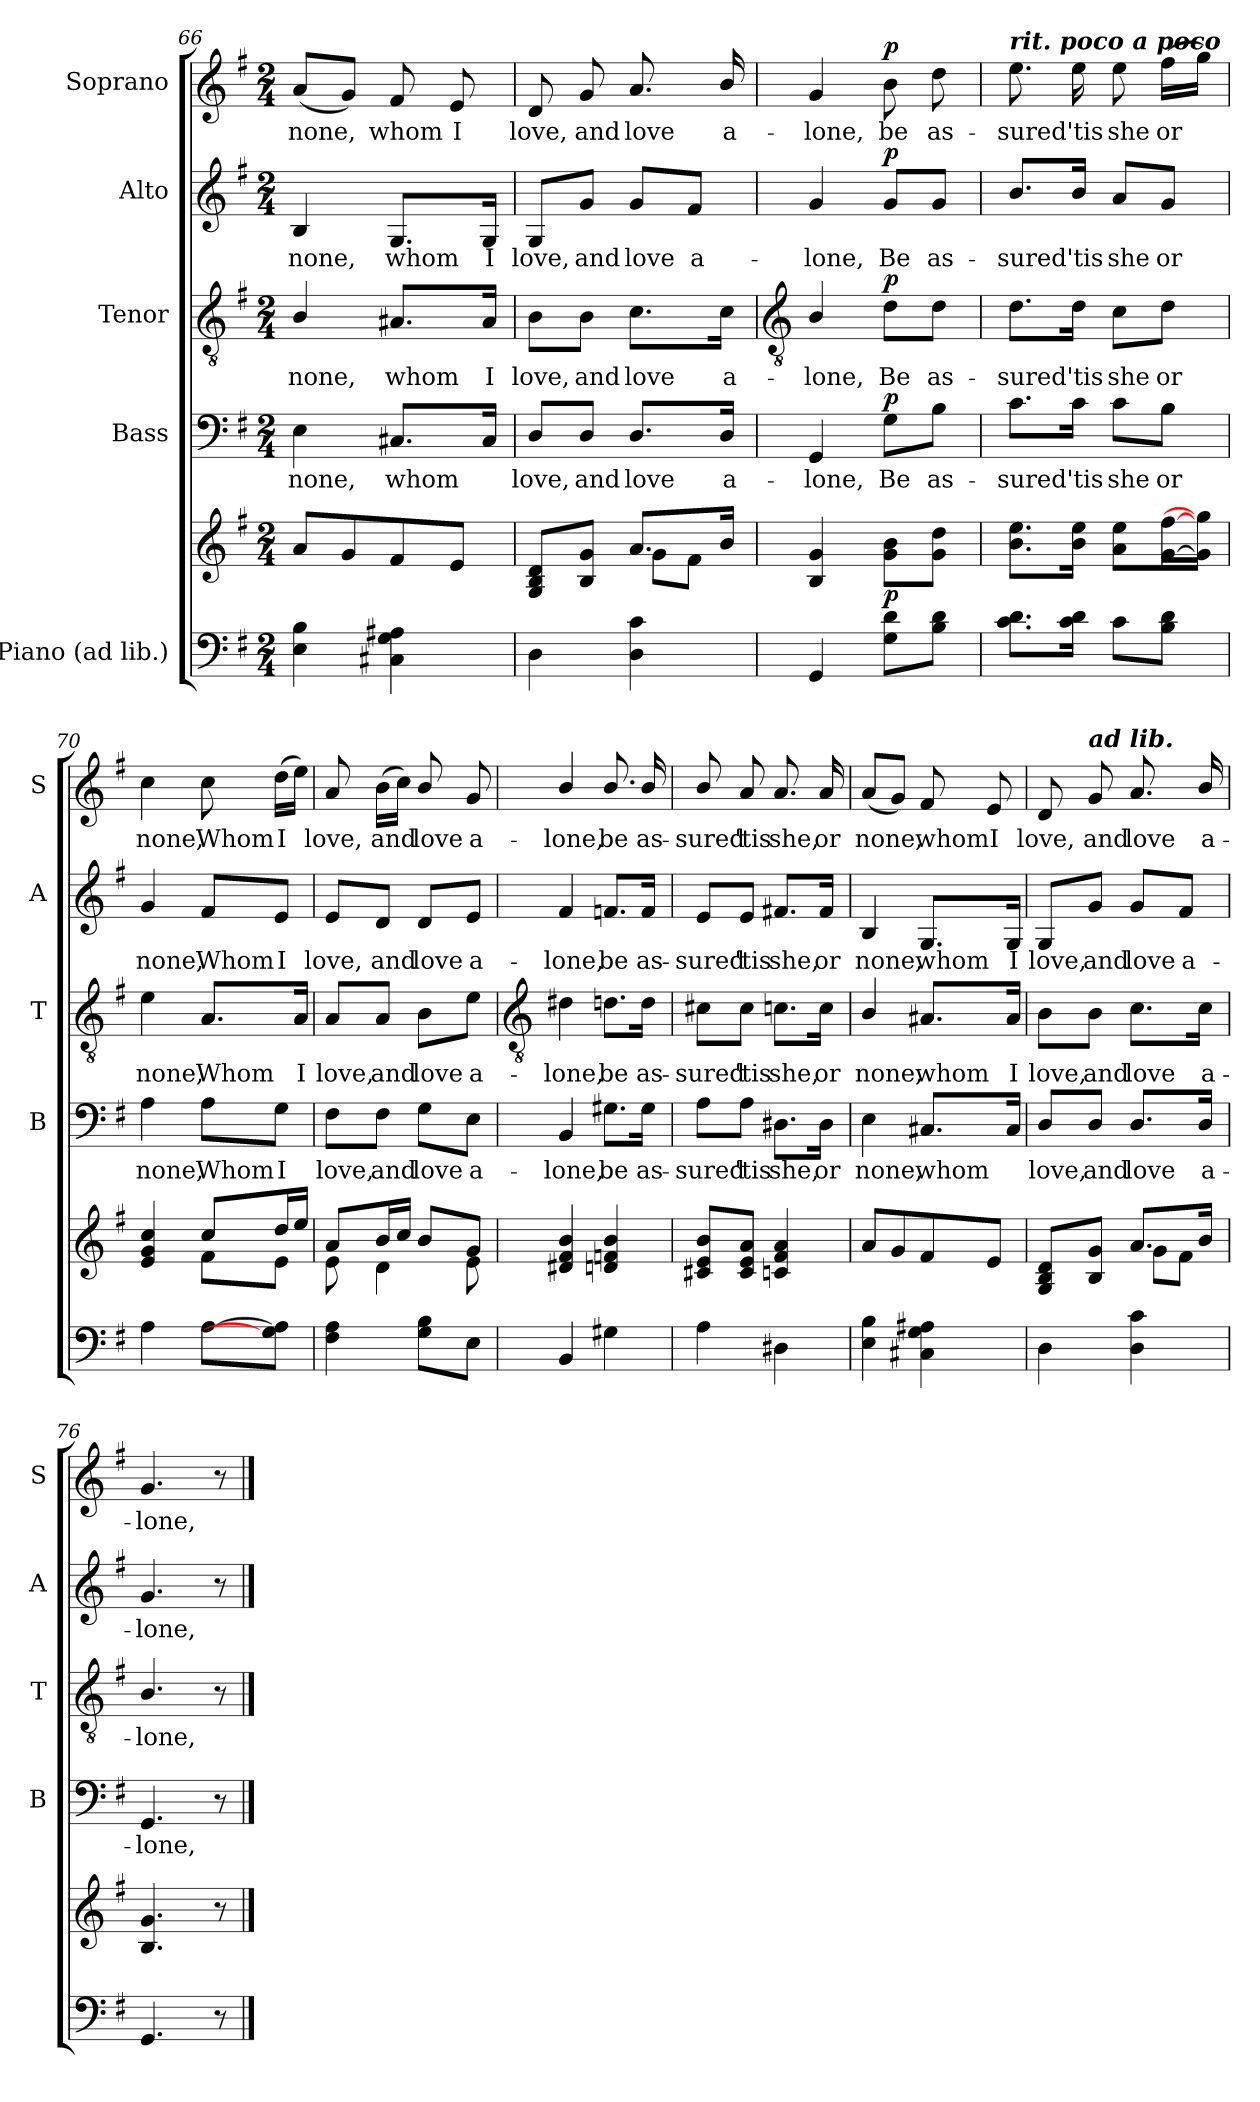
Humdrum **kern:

**kern	**kern	**dynam	**kern	**text	**dynam	**kern	**text	**dynam	**kern	**text	**dynam	**kern	**text	**dynam
*part5	*part5	*part5	*part4	*part4	*part4	*part3	*part3	*part3	*part2	*part2	*part2	*part1	*part1	*part1
*staff6	*staff5	*staff5/6	*staff4	*staff4	*staff4	*staff3	*staff3	*staff3	*staff2	*staff2	*staff2	*staff1	*staff1	*staff1
*I"Piano (ad lib.)	*	*	*I"Bass	*	*	*I"Tenor	*	*	*I"Alto	*	*	*I"Soprano	*	*
*	*	*	*I'B	*	*	*I'T	*	*	*I'A	*	*	*I'S	*	*
*clefF4	*clefG2	*	*clefF4	*	*	*clefGv2	*	*	*clefG2	*	*	*clefG2	*	*
*k[f#]	*k[f#]	*	*k[f#]	*	*	*k[f#]	*	*	*k[f#]	*	*	*k[f#]	*	*
*G:	*G:	*	*G:	*	*	*G:	*	*	*G:	*	*	*G:	*	*
*M2/4	*M2/4	*	*M2/4	*	*	*M2/4	*	*	*M2/4	*	*	*M2/4	*	*
=66	=66	=66	=66	=66	=66	=66	=66	=66	=66	=66	=66	=66	=66	=66
*	*^	*	*	*	*	*	*	*	*	*	*	*	*	*
!	!	!	!	!	!LO:LY:b	!	!	!LO:LY:b	!	!	!LO:LY:b	!	!	!LO:LY:b	!
4E 4B	8aL	2ryy	.	4E	none,	.	4B/	none,	.	4B	none,	.	(<8aL	none,	.
.	8g	.	.	.	.	.	.	.	.	.	.	.	8gJ)	.	.
!	!	!	!	!	!LO:LY:b	!	!	!LO:LY:b	!	!	!LO:LY:b	!	!	!LO:LY:b	!
4C#X 4G 4A#X	8f#	.	.	8.C#X/L	whom	.	8.A#X/L	whom	.	8.G/L	whom	.	8f#	whom	.
!	!	!	!	!	!	!	!	!	!	!	!	!	!	!LO:LY:b	!
.	8eJ	.	.	.	.	.	.	.	.	.	.	.	8e	I	.
!	!	!	!	!	!	!	!	!LO:LY:b	!	!	!LO:LY:b	!	!	!	!
.	.	.	.	16C#/Jk	.	.	16A#/Jk	I	.	16G/Jk	I	.	.	.	.
=67	=67	=67	=67	=67	=67	=67	=67	=67	=67	=67	=67	=67	=67	=67	=67
!	!	!	!	!	!LO:LY:b	!	!	!LO:LY:b	!	!	!LO:LY:b	!	!	!LO:LY:b	!
4D\	8G 8B 8dL	4ryy	.	8D/L	love,	.	8B\L	love,	.	8G/L	love,	.	8d	love,	.
!	!	!	!	!	!LO:LY:b	!	!	!LO:LY:b	!	!	!LO:LY:b	!	!	!LO:LY:b	!
.	8B 8gJ	.	.	8D/J	and	.	8B\J	and	.	8g/J	and	.	8g	and	.
!	!	!	!	!	!LO:LY:b	!	!	!LO:LY:b	!	!	!LO:LY:b	!	!	!LO:LY:b	!
4D\ 4c\	8.aL	8g\L	.	8.D/L	love	.	8.c\L	love	.	8g/L	love	.	8.a	love	.
!	!	!	!	!	!	!	!	!	!	!	!LO:LY:b	!	!	!	!
.	.	8f#\J	.	.	.	.	.	.	.	8f#/J	a-	.	.	.	.
!	!	!	!	!	!LO:LY:b	!	!	!LO:LY:b	!	!	!	!	!	!LO:LY:b	!
.	16bJ	.	.	16D/Jk	a-	.	16c\Jk	a-	.	.	.	.	16b/	a-	.
!!LO:LB:g=z
=68	=68	=68	=68	=68	=68	=68	=68	=68	=68	=68	=68	=68	=68	=68	=68
*	*	*	*	*	*	*	*clefGv2	*	*	*	*	*	*	*	*
!	!	!	!	!	!LO:LY:b	!	!	!LO:LY:b	!	!	!LO:LY:b	!	!	!LO:LY:b	!
4GG	4B 4g	4ryy	.	4GG	-lone,	.	4B/	-lone,	.	4g	-lone,	.	4g	-lone,	.
!	!	!	!LO:DY:b	!	!LO:LY:b	!LO:DY:b	!	!LO:LY:b	!LO:DY:b	!	!LO:LY:b	!LO:DY:b	!	!LO:LY:b	!LO:DY:b
8G\ 8d\L	8g 8bL	4ryy	p	8G\L	Be	p	8d\L	Be	p	8g/L	Be	p	8b	be	p
!	!	!	!	!	!LO:LY:b	!	!	!LO:LY:b	!	!	!LO:LY:b	!	!	!LO:LY:b	!
8B\ 8d\J	8g 8ddJ	.	.	8B\J	as-	.	8d\J	as-	.	8g/J	as-	.	8dd	as-	.
=69	=69	=69	=69	=69	=69	=69	=69	=69	=69	=69	=69	=69	=69	=69	=69
!	!	!	!	!	!	!	!	!	!	!	!	!	!LO:TX:a:Bi:t=rit. poco a poco	!	!
!	!	!	!	!	!LO:LY:b	!	!	!LO:LY:b	!	!	!LO:LY:b	!	!	!LO:LY:b	!
8.c 8.dL	8.b\ 8.ee\L	2ryy	.	8.c\L	-sured	.	8.d\L	-sured	.	8.b/L	-sured	.	8.ee	-sured	.
!	!	!	!	!	!LO:LY:b	!	!	!LO:LY:b	!	!	!LO:LY:b	!	!	!LO:LY:b	!
16c 16dJ	16b\ 16ee\J	.	.	16c\Jk	'tis	.	16d\Jk	'tis	.	16b/Jk	'tis	.	16ee	'tis	.
!	!	!	!	!	!LO:LY:b	!	!	!LO:LY:b	!	!	!LO:LY:b	!	!	!LO:LY:b	!
8cL	8a\ 8ee\L	.	.	8c\L	she	.	8c\L	she	.	8a/L	she	.	8ee	she	.
!	!	!	!	!	!LO:LY:b	!	!	!LO:LY:b	!	!	!LO:LY:b	!	!	!LO:LY:b	!
8B 8dJ	[16g\ [16ff#\L	.	.	8B\J	or	.	8d\J	or	.	8g/J	or	.	(>16ff#LL	or	.
.	16g\] 16gg\]JJ	.	.	.	.	.	.	.	.	.	.	.	16ggJJ)	.	.
=70	=70	=70	=70	=70	=70	=70	=70	=70	=70	=70	=70	=70	=70	=70	=70
!	!	!	!	!	!LO:LY:b	!	!	!LO:LY:b	!	!	!LO:LY:b	!	!	!LO:LY:b	!
4A	4e 4g 4cc	4ryy	.	4A	none,	.	4e	none,	.	4g	none,	.	4cc	none,	.
!	!	!	!	!	!LO:LY:b	!	!	!LO:LY:b	!	!	!LO:LY:b	!	!	!LO:LY:b	!
[8AL	8cc/L	8f#\L	.	8A\L	Whom	.	8.A/L	Whom	.	8f#/L	Whom	.	8cc	Whom	.
!	!	!	!	!	!LO:LY:b	!	!	!	!	!	!LO:LY:b	!	!	!LO:LY:b	!
8G] 8A]J	16dd/L	8e\J	.	8G\J	I	.	.	.	.	8e/J	I	.	(>16ddLL	I	.
!	!	!	!	!	!	!	!	!LO:LY:b	!	!	!	!	!	!	!
.	16ee/JJ	.	.	.	.	.	16A/Jk	I	.	.	.	.	16eeJJ)	.	.
=71	=71	=71	=71	=71	=71	=71	=71	=71	=71	=71	=71	=71	=71	=71	=71
!	!	!	!	!	!LO:LY:b	!	!	!LO:LY:b	!	!	!LO:LY:b	!	!	!LO:LY:b	!
4F# 4A	8a/L	8e\	.	8F#\L	love,	.	8A/L	love,	.	8e/L	love,	.	8a	love,	.
!	!	!	!	!	!LO:LY:b	!	!	!LO:LY:b	!	!	!LO:LY:b	!	!	!LO:LY:b	!
.	16b/L	4d\	.	8F#\J	and	.	8A/J	and	.	8d/J	and	.	(>16bLL	and	.
.	16cc/JJ	.	.	.	.	.	.	.	.	.	.	.	16ccJJ)	.	.
!	!	!	!	!	!LO:LY:b	!	!	!LO:LY:b	!	!	!LO:LY:b	!	!	!LO:LY:b	!
8G 8BL	8b/L	.	.	8G\L	love	.	8B\L	love	.	8d/L	love	.	8b/	love	.
!	!	!	!	!	!LO:LY:b	!	!	!LO:LY:b	!	!	!LO:LY:b	!	!	!LO:LY:b	!
8EJ	8gJ	8e\	.	8E\J	a-	.	8e\J	a-	.	8e/J	a-	.	8g	a-	.
!!LO:LB:g=z
=72	=72	=72	=72	=72	=72	=72	=72	=72	=72	=72	=72	=72	=72	=72	=72
*	*	*	*	*	*	*	*clefGv2	*	*	*	*	*	*	*	*
!	!	!	!	!	!LO:LY:b	!	!	!LO:LY:b	!	!	!LO:LY:b	!	!	!LO:LY:b	!
4BB	4d#X/ 4f#/ 4b/	2ryy	.	4BB	-lone,	.	4d#X	-lone,	.	4f#	-lone,	.	4b/	-lone,	.
!	!	!	!	!	!LO:LY:b	!	!	!LO:LY:b	!	!	!LO:LY:b	!	!	!LO:LY:b	!
4G#X\	4dn/ 4fn/ 4b/	.	.	8.G#X\L	be	.	8.dn\L	be	.	8.fn/L	be	.	8.b/	be	.
!	!	!	!	!	!LO:LY:b	!	!	!LO:LY:b	!	!	!LO:LY:b	!	!	!LO:LY:b	!
.	.	.	.	16G#\Jk	as-	.	16d\Jk	as-	.	16f/Jk	as-	.	16b/	as-	.
=73	=73	=73	=73	=73	=73	=73	=73	=73	=73	=73	=73	=73	=73	=73	=73
!	!	!	!	!	!LO:LY:b	!	!	!LO:LY:b	!	!	!LO:LY:b	!	!	!LO:LY:b	!
4A	8c#X/ 8e/ 8b/L	2ryy	.	8A\L	-sured	.	8c#X\L	-sured	.	8e/L	-sured	.	8b/	-sured	.
!	!	!	!	!	!LO:LY:b	!	!	!LO:LY:b	!	!	!LO:LY:b	!	!	!LO:LY:b	!
.	8c# 8e 8aJ	.	.	8A\J	'tis	.	8c#\J	'tis	.	8e/J	'tis	.	8a	'tis	.
!	!	!	!	!	!LO:LY:b	!	!	!LO:LY:b	!	!	!LO:LY:b	!	!	!LO:LY:b	!
4D#X	4cn 4f# 4a	.	.	8.D#X\L	she,	.	8.cn\L	she,	.	8.f#X/L	she,	.	8.a	she,	.
!	!	!	!	!	!LO:LY:b	!	!	!LO:LY:b	!	!	!LO:LY:b	!	!	!LO:LY:b	!
.	.	.	.	16D#\Jk	or	.	16c\Jk	or	.	16f#/Jk	or	.	16a	or	.
=74	=74	=74	=74	=74	=74	=74	=74	=74	=74	=74	=74	=74	=74	=74	=74
!	!	!	!	!	!LO:LY:b	!	!	!LO:LY:b	!	!	!LO:LY:b	!	!	!LO:LY:b	!
4E 4B	8aL	2ryy	.	4E	none,	.	4B/	none,	.	4B	none,	.	(<8aL	none,	.
.	8g	.	.	.	.	.	.	.	.	.	.	.	8gJ)	.	.
!	!	!	!	!	!LO:LY:b	!	!	!LO:LY:b	!	!	!LO:LY:b	!	!	!LO:LY:b	!
4C#X 4G 4A#X	8f#	.	.	8.C#X/L	whom	.	8.A#X/L	whom	.	8.G/L	whom	.	8f#	whom	.
!	!	!	!	!	!	!	!	!	!	!	!	!	!	!LO:LY:b	!
.	8eJ	.	.	.	.	.	.	.	.	.	.	.	8e	I	.
!	!	!	!	!	!	!	!	!LO:LY:b	!	!	!LO:LY:b	!	!	!	!
.	.	.	.	16C#/Jk	.	.	16A#/Jk	I	.	16G/Jk	I	.	.	.	.
=75	=75	=75	=75	=75	=75	=75	=75	=75	=75	=75	=75	=75	=75	=75	=75
!	!	!	!	!	!LO:LY:b	!	!	!LO:LY:b	!	!	!LO:LY:b	!	!	!LO:LY:b	!
4D\	8G 8B 8dL	4ryy	.	8D/L	love,	.	8B\L	love,	.	8G/L	love,	.	8d	love,	.
!	!	!	!	!	!	!	!	!	!	!	!	!	!LO:TX:a:Bi:t=ad lib.	!	!
!	!	!	!	!	!LO:LY:b	!	!	!LO:LY:b	!	!	!LO:LY:b	!	!	!LO:LY:b	!
.	8B 8gJ	.	.	8D/J	and	.	8B\J	and	.	8g/J	and	.	8g	and	.
!	!	!	!	!	!LO:LY:b	!	!	!LO:LY:b	!	!	!LO:LY:b	!	!	!LO:LY:b	!
4D\ 4c\	8.aL	8g\L	.	8.D/L	love	.	8.c\L	love	.	8g/L	love	.	8.a	love	.
!	!	!	!	!	!	!	!	!	!	!	!LO:LY:b	!	!	!	!
.	.	8f#\J	.	.	.	.	.	.	.	8f#/J	a-	.	.	.	.
!	!	!	!	!	!LO:LY:b	!	!	!LO:LY:b	!	!	!	!	!	!LO:LY:b	!
.	16bJ	.	.	16D/Jk	a-	.	16c\Jk	a-	.	.	.	.	16b/	a-	.
=76	=76	=76	=76	=76	=76	=76	=76	=76	=76	=76	=76	=76	=76	=76	=76
!	!	!	!	!	!LO:LY:b	!	!	!LO:LY:b	!	!	!LO:LY:b	!	!	!LO:LY:b	!
4.GG	4.B 4.g	4ryy	.	4.GG	-lone,	.	4.B/	-lone,	.	4.g	-lone,	.	4.g	-lone,	.
.	.	4ryy	.	.	.	.	.	.	.	.	.	.	.	.	.
8r	8r	.	.	8r	.	.	8r	.	.	8r	.	.	8r	.	.
*	*v	*v	*	*	*	*	*	*	*	*	*	*	*	*	*
==	==	==	==	==	==	==	==	==	==	==	==	==	==	==
*-	*-	*-	*-	*-	*-	*-	*-	*-	*-	*-	*-	*-	*-	*-
